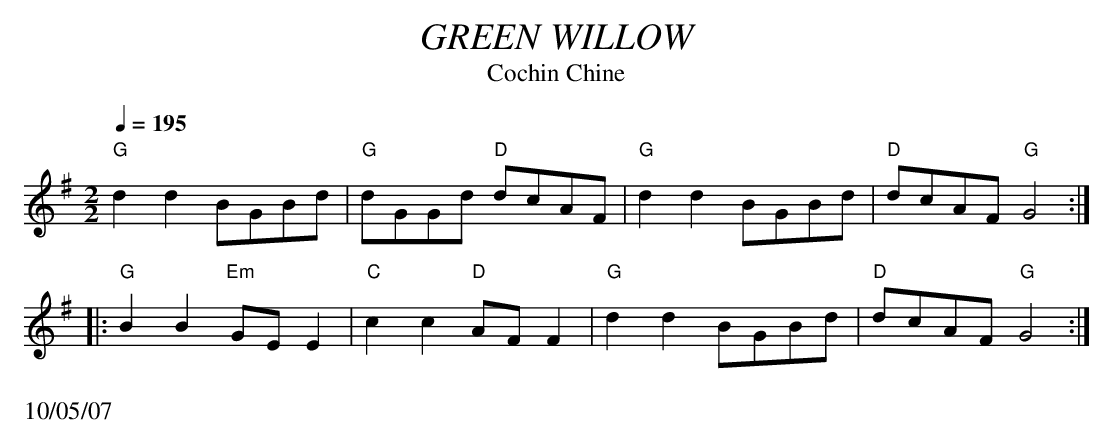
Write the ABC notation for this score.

X:1
T:GREEN WILLOW
T:
T:Cochin Chine
T:
T:
M:2/2
L:1/8
K:G
Q:1/4=195
"G"d2d2BGBd|"G"dGGd "D"dcAF|"G"d2d2BGBd|"D"dcAF"G"G4:|
|:"G"B2B2"Em"GEE2|"C"c2c2"D"AFF2|"G"d2d2BGBd|"D"dcAF"G"G4:|
